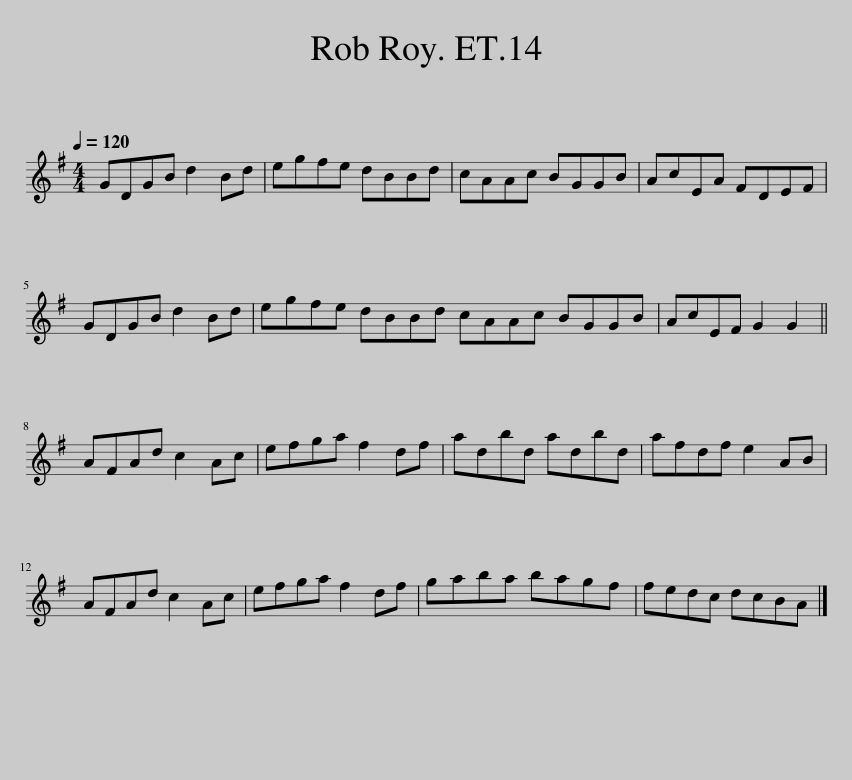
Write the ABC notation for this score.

X:1
L:1/8
Q:1/4=120
M:4/4
I:linebreak $
K:G
V:1 treble
V:1
 GDGB d2 Bd | egfe dBBd | cAAc BGGB | AcEA FDEF |$ GDGB d2 Bd | %5
 egfe dBBd cAAc BGGB | AcEF G2 G2 ||$ AFAd c2 Ac | efga f2 df | adbd adbd | %10
 afdf e2 AB |$ AFAd c2 Ac | efga f2 df | gaba bagf | fedc dcBA |] %15
